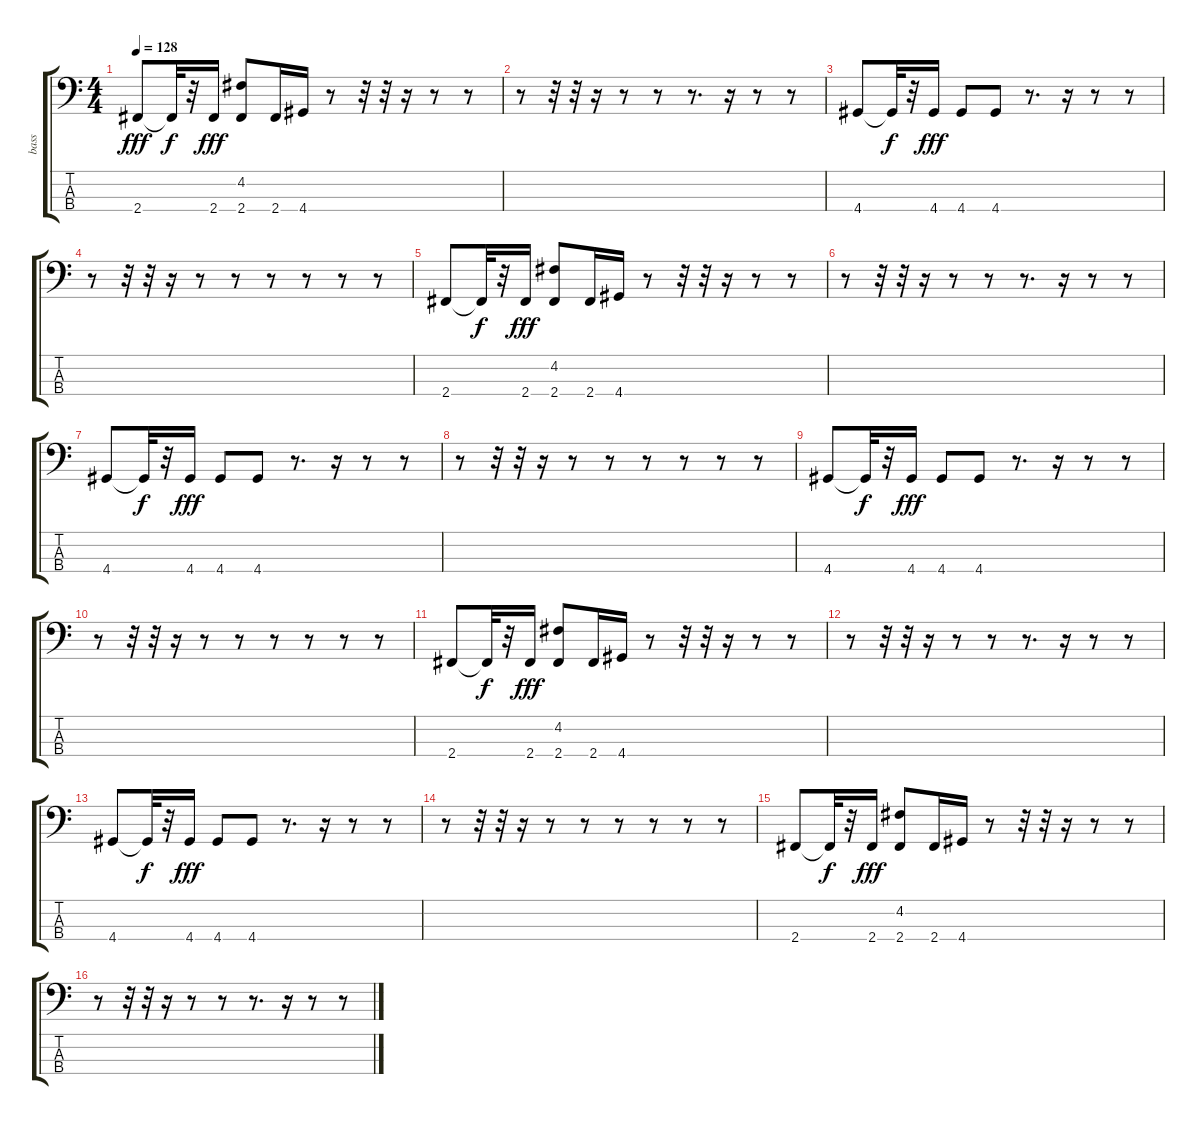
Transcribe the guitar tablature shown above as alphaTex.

\track ("bass" "bass") {instrument synthbass1}
\staff {score tabs}
\tuning (G2 D2 A1 E1) {hide}
\ts (4 4)
\tempo 128
\clef f4
\ks c
2.4.8{dy fff} 2.4{t}.32{dy f} r.32 2.4.16{dy fff} (4.2 2.4).8 2.4.16 4.4.16 r.8 r.32 r.32 r.16 r.8 r.8 |
r.8 r.32 r.32 r.16 r.8 r.8 r.8{d} r.16 r.8 r.8 |
4.4.8 4.4{t}.32{dy f} r.32 4.4.16{dy fff} 4.4.8 4.4.8 r.8{d} r.16 r.8 r.8 |
r.8 r.32 r.32 r.16 r.8 r.8 r.8 r.8 r.8 r.8 |
2.4.8 2.4{t}.32{dy f} r.32 2.4.16{dy fff} (4.2 2.4).8 2.4.16 4.4.16 r.8 r.32 r.32 r.16 r.8 r.8 |
r.8 r.32 r.32 r.16 r.8 r.8 r.8{d} r.16 r.8 r.8 |
4.4.8 4.4{t}.32{dy f} r.32 4.4.16{dy fff} 4.4.8 4.4.8 r.8{d} r.16 r.8 r.8 |
r.8 r.32 r.32 r.16 r.8 r.8 r.8 r.8 r.8 r.8 |
4.4.8 4.4{t}.32{dy f} r.32 4.4.16{dy fff} 4.4.8 4.4.8 r.8{d} r.16 r.8 r.8 |
r.8 r.32 r.32 r.16 r.8 r.8 r.8 r.8 r.8 r.8 |
2.4.8 2.4{t}.32{dy f} r.32 2.4.16{dy fff} (4.2 2.4).8 2.4.16 4.4.16 r.8 r.32 r.32 r.16 r.8 r.8 |
r.8 r.32 r.32 r.16 r.8 r.8 r.8{d} r.16 r.8 r.8 |
4.4.8 4.4{t}.32{dy f} r.32 4.4.16{dy fff} 4.4.8 4.4.8 r.8{d} r.16 r.8 r.8 |
r.8 r.32 r.32 r.16 r.8 r.8 r.8 r.8 r.8 r.8 |
2.4.8 2.4{t}.32{dy f} r.32 2.4.16{dy fff} (4.2 2.4).8 2.4.16 4.4.16 r.8 r.32 r.32 r.16 r.8 r.8 |
r.8 r.32 r.32 r.16 r.8 r.8 r.8{d} r.16 r.8 r.8
